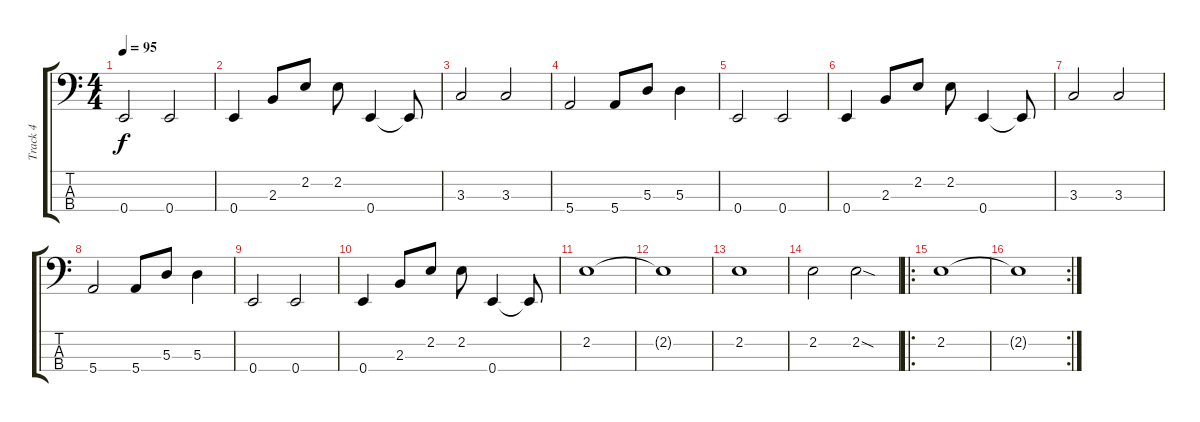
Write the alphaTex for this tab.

\track ("Track 4" "Track 4") {instrument electricbassfinger}
\staff {score tabs}
\tuning (G2 D2 A1 E1) {hide}
\ts (4 4)
\tempo 95
\clef f4
\ks c
0.4.2{dy f} 0.4.2 |
0.4.4 2.3.8 2.2.8 2.2.8 0.4.4 0.4{t}.8 |
3.3.2 3.3.2 |
5.4.2 5.4.8 5.3.8 5.3.4 |
0.4.2 0.4.2 |
0.4.4 2.3.8 2.2.8 2.2.8 0.4.4 0.4{t}.8 |
3.3.2 3.3.2 |
5.4.2 5.4.8 5.3.8 5.3.4 |
0.4.2 0.4.2 |
0.4.4 2.3.8 2.2.8 2.2.8 0.4.4 0.4{t}.8 |
2.2.1 |
2.2{t}.1 |
2.2.1 |
2.2.2 2.2{sod}.2 |
\ro
2.2.1 |
\rc 2
2.2{t}.1
